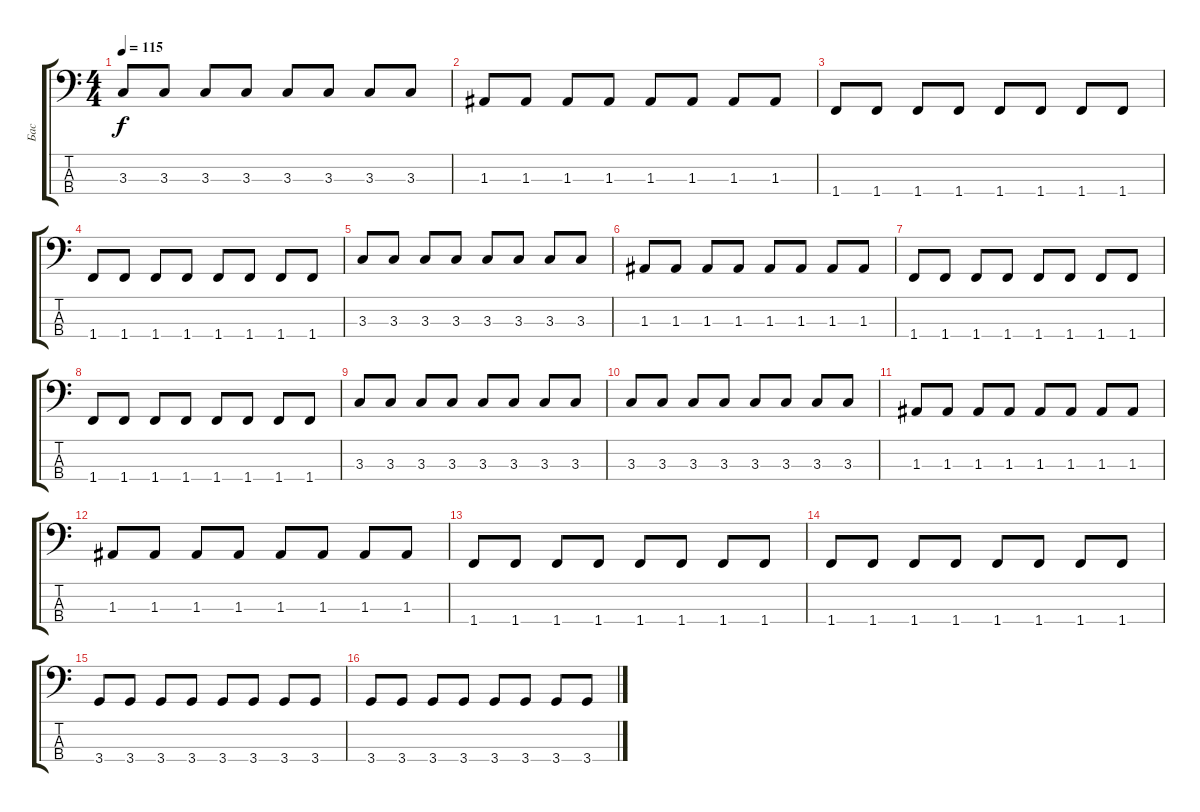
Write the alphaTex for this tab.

\track ("Бас" "Бас") {instrument electricbassfinger}
\staff {score tabs}
\tuning (G2 D2 A1 E1) {hide}
\ts (4 4)
\tempo 115
\clef f4
\ks c
3.3.8{dy f} 3.3.8 3.3.8 3.3.8 3.3.8 3.3.8 3.3.8 3.3.8 |
1.3.8 1.3.8 1.3.8 1.3.8 1.3.8 1.3.8 1.3.8 1.3.8 |
1.4.8 1.4.8 1.4.8 1.4.8 1.4.8 1.4.8 1.4.8 1.4.8 |
1.4.8 1.4.8 1.4.8 1.4.8 1.4.8 1.4.8 1.4.8 1.4.8 |
3.3.8 3.3.8 3.3.8 3.3.8 3.3.8 3.3.8 3.3.8 3.3.8 |
1.3.8 1.3.8 1.3.8 1.3.8 1.3.8 1.3.8 1.3.8 1.3.8 |
1.4.8 1.4.8 1.4.8 1.4.8 1.4.8 1.4.8 1.4.8 1.4.8 |
1.4.8 1.4.8 1.4.8 1.4.8 1.4.8 1.4.8 1.4.8 1.4.8 |
3.3.8 3.3.8 3.3.8 3.3.8 3.3.8 3.3.8 3.3.8 3.3.8 |
3.3.8 3.3.8 3.3.8 3.3.8 3.3.8 3.3.8 3.3.8 3.3.8 |
1.3.8 1.3.8 1.3.8 1.3.8 1.3.8 1.3.8 1.3.8 1.3.8 |
1.3.8 1.3.8 1.3.8 1.3.8 1.3.8 1.3.8 1.3.8 1.3.8 |
1.4.8 1.4.8 1.4.8 1.4.8 1.4.8 1.4.8 1.4.8 1.4.8 |
1.4.8 1.4.8 1.4.8 1.4.8 1.4.8 1.4.8 1.4.8 1.4.8 |
3.4.8 3.4.8 3.4.8 3.4.8 3.4.8 3.4.8 3.4.8 3.4.8 |
3.4.8 3.4.8 3.4.8 3.4.8 3.4.8 3.4.8 3.4.8 3.4.8
